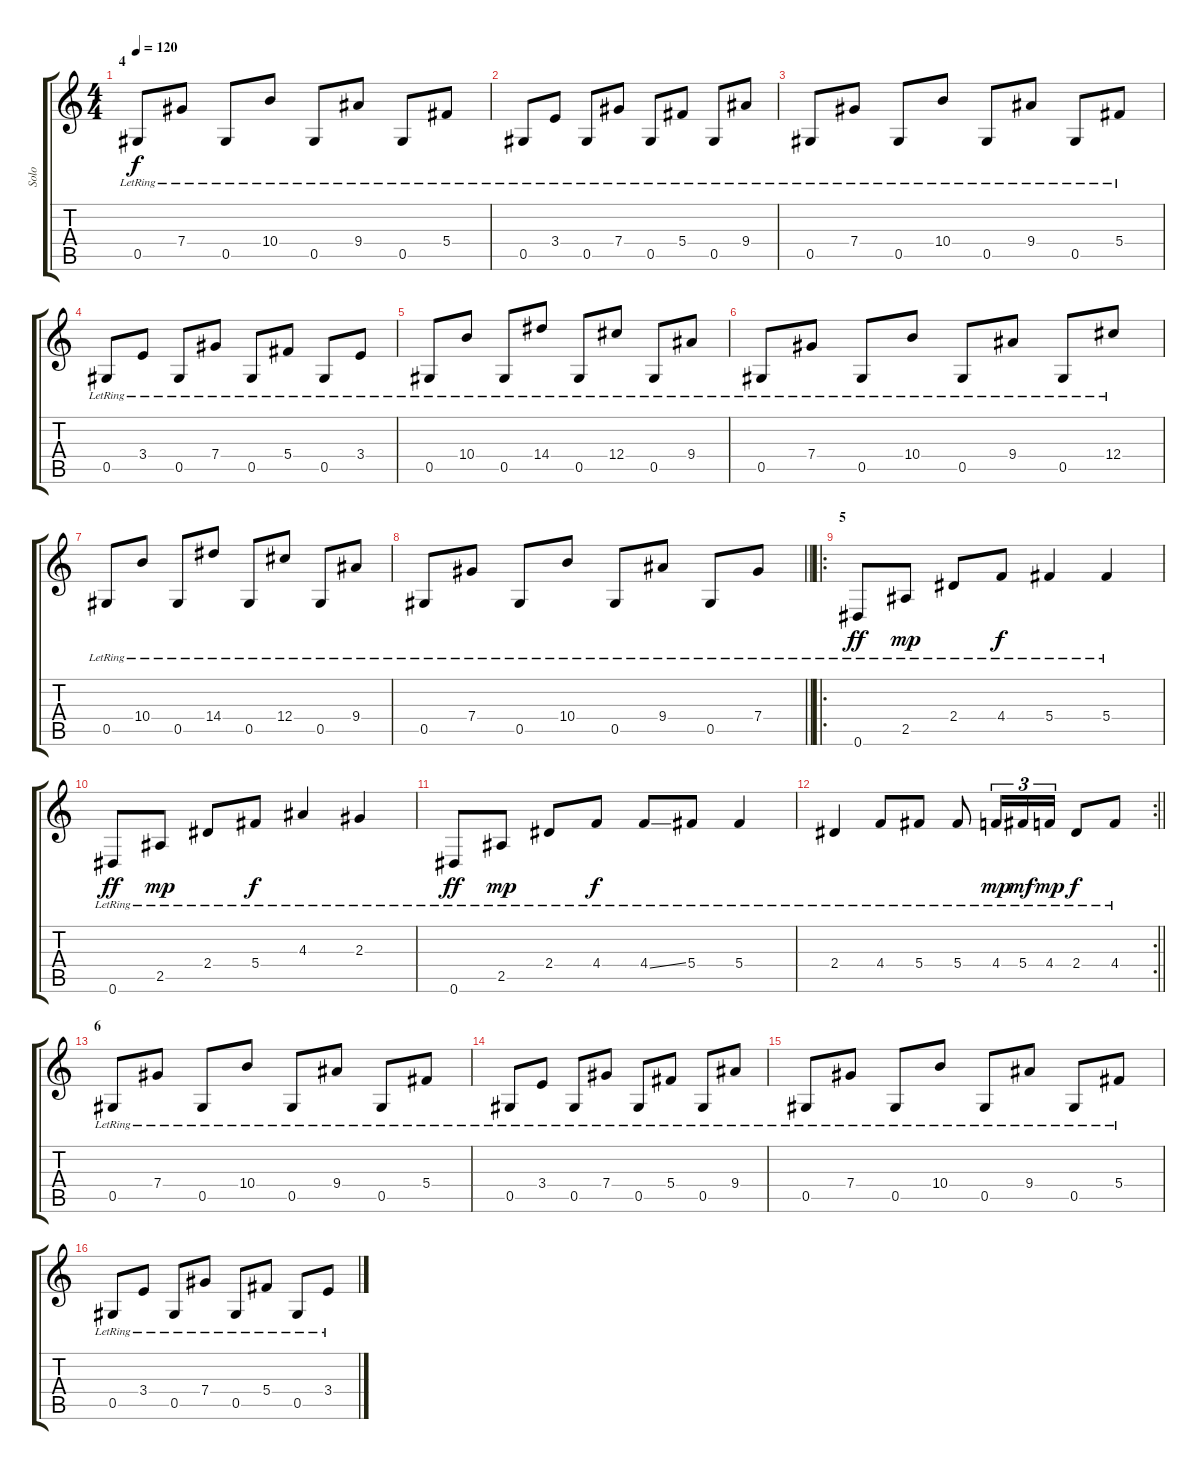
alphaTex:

\track ("Solo" "Solo") {instrument acousticguitarsteel}
\staff {score tabs}
\tuning (Eb4 Bb3 Gb3 Db3 Ab2 Eb2) {hide}
\ts (4 4)
\section ("" "4")
\tempo 120
\clef g2
\ks c
0.5{lr}.8{dy f} 7.4{lr}.8 0.5{lr}.8 10.4{lr}.8 0.5{lr}.8 9.4{lr}.8 0.5{lr}.8 5.4{lr}.8 |
0.5{lr}.8 3.4{lr}.8 0.5{lr}.8 7.4{lr}.8 0.5{lr}.8 5.4{lr}.8 0.5{lr}.8 9.4{lr}.8 |
0.5{lr}.8 7.4{lr}.8 0.5{lr}.8 10.4{lr}.8 0.5{lr}.8 9.4{lr}.8 0.5{lr}.8 5.4{lr}.8 |
0.5{lr}.8 3.4{lr}.8 0.5{lr}.8 7.4{lr}.8 0.5{lr}.8 5.4{lr}.8 0.5{lr}.8 3.4{lr}.8 |
0.5{lr}.8 10.4{lr}.8 0.5{lr}.8 14.4{lr}.8 0.5{lr}.8 12.4{lr}.8 0.5{lr}.8 9.4{lr}.8 |
0.5{lr}.8 7.4{lr}.8 0.5{lr}.8 10.4{lr}.8 0.5{lr}.8 9.4{lr}.8 0.5{lr}.8 12.4{lr}.8 |
0.5{lr}.8 10.4{lr}.8 0.5{lr}.8 14.4{lr}.8 0.5{lr}.8 12.4{lr}.8 0.5{lr}.8 9.4{lr}.8 |
\barLineRight lightlight
0.5{lr}.8 7.4{lr}.8 0.5{lr}.8 10.4{lr}.8 0.5{lr}.8 9.4{lr}.8 0.5{lr}.8 7.4{lr}.8 |
\ro
\section ("" "5")
0.6{lr}.8{dy ff} 2.5{lr}.8{dy mp} 2.4{lr}.8 4.4{lr}.8{dy f} 5.4{lr}.4 5.4{lr}.4 |
0.6{lr}.8{dy ff} 2.5{lr}.8{dy mp} 2.4{lr}.8 5.4{lr}.8{dy f} 4.3{lr}.4 2.3{lr}.4 |
0.6{lr}.8{dy ff} 2.5{lr}.8{dy mp} 2.4{lr}.8 4.4{lr}.8{dy f} 4.4{ss lr}.8 5.4{lr}.8 5.4{lr}.4 |
\rc 2
\barLineRight lightlight
2.4{lr}.4 4.4{lr}.8 5.4{lr}.8 5.4{lr}.8 4.4{lr}.16{tu (3 2) dy mp} 5.4{lr}.16{tu (3 2) dy mf} 4.4{lr}.16{tu (3 2) dy mp} 2.4{lr}.8{dy f} 4.4{lr}.8 |
\section ("" "6")
0.5{lr}.8 7.4{lr}.8 0.5{lr}.8 10.4{lr}.8 0.5{lr}.8 9.4{lr}.8 0.5{lr}.8 5.4{lr}.8 |
0.5{lr}.8 3.4{lr}.8 0.5{lr}.8 7.4{lr}.8 0.5{lr}.8 5.4{lr}.8 0.5{lr}.8 9.4{lr}.8 |
0.5{lr}.8 7.4{lr}.8 0.5{lr}.8 10.4{lr}.8 0.5{lr}.8 9.4{lr}.8 0.5{lr}.8 5.4{lr}.8 |
0.5{lr}.8 3.4{lr}.8 0.5{lr}.8 7.4{lr}.8 0.5{lr}.8 5.4{lr}.8 0.5{lr}.8 3.4{lr}.8
